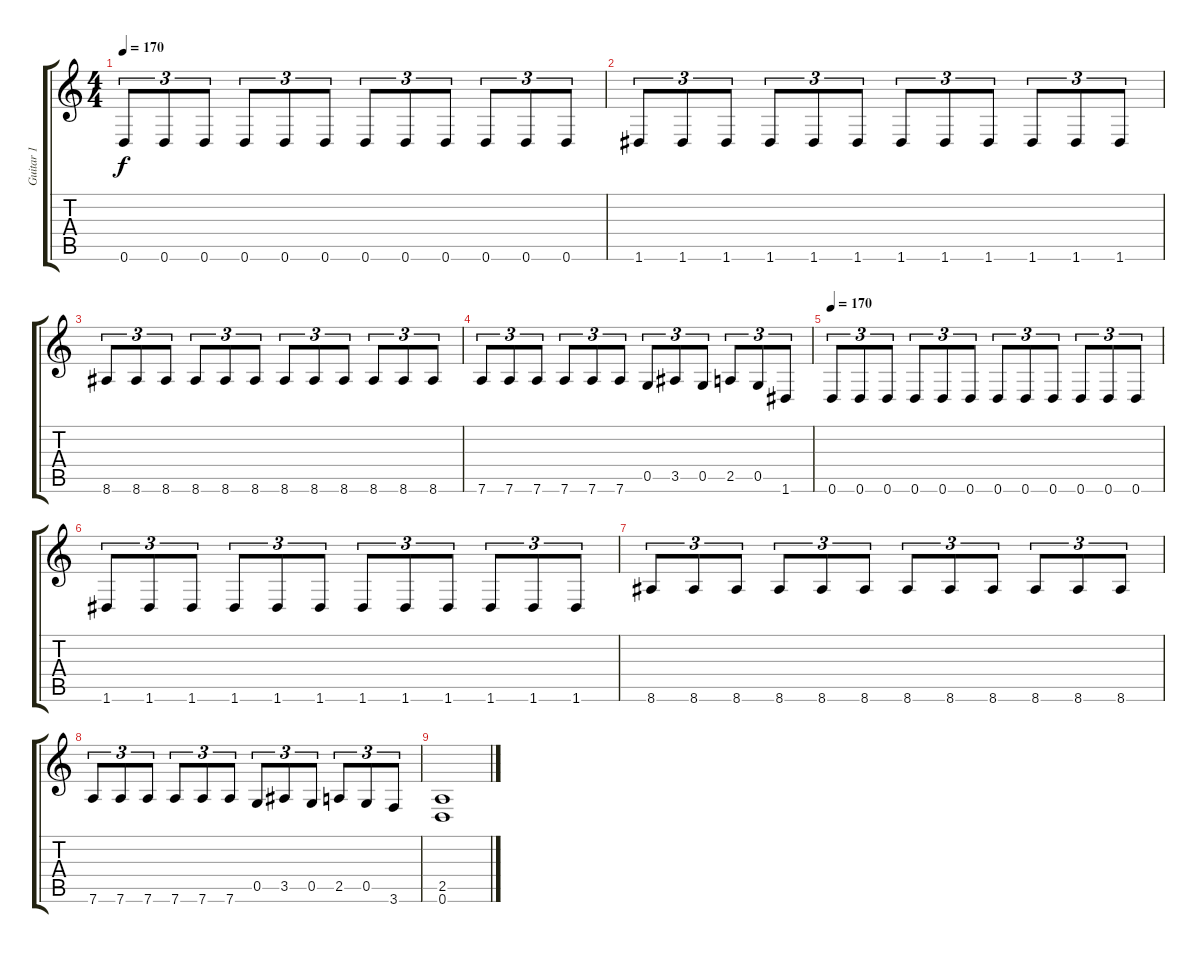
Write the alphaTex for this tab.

\track ("Guitar 1" "Guitar 1") {instrument distortionguitar}
\staff {score tabs}
\tuning (D4 A3 F3 C3 G2 D2) {hide}
\ts (4 4)
\tempo 170
\clef g2
\ks c
0.6.8{tu (3 2) dy f} 0.6.8{tu (3 2)} 0.6.8{tu (3 2)} 0.6.8{tu (3 2)} 0.6.8{tu (3 2)} 0.6.8{tu (3 2)} 0.6.8{tu (3 2)} 0.6.8{tu (3 2)} 0.6.8{tu (3 2)} 0.6.8{tu (3 2)} 0.6.8{tu (3 2)} 0.6.8{tu (3 2)} |
1.6.8{tu (3 2)} 1.6.8{tu (3 2)} 1.6.8{tu (3 2)} 1.6.8{tu (3 2)} 1.6.8{tu (3 2)} 1.6.8{tu (3 2)} 1.6.8{tu (3 2)} 1.6.8{tu (3 2)} 1.6.8{tu (3 2)} 1.6.8{tu (3 2)} 1.6.8{tu (3 2)} 1.6.8{tu (3 2)} |
8.6.8{tu (3 2)} 8.6.8{tu (3 2)} 8.6.8{tu (3 2)} 8.6.8{tu (3 2)} 8.6.8{tu (3 2)} 8.6.8{tu (3 2)} 8.6.8{tu (3 2)} 8.6.8{tu (3 2)} 8.6.8{tu (3 2)} 8.6.8{tu (3 2)} 8.6.8{tu (3 2)} 8.6.8{tu (3 2)} |
7.6.8{tu (3 2)} 7.6.8{tu (3 2)} 7.6.8{tu (3 2)} 7.6.8{tu (3 2)} 7.6.8{tu (3 2)} 7.6.8{tu (3 2)} 0.5.8{tu (3 2)} 3.5.8{tu (3 2)} 0.5.8{tu (3 2)} 2.5.8{tu (3 2)} 0.5.8{tu (3 2)} 1.6.8{tu (3 2)} |
\tempo 170
0.6.8{tu (3 2)} 0.6.8{tu (3 2)} 0.6.8{tu (3 2)} 0.6.8{tu (3 2)} 0.6.8{tu (3 2)} 0.6.8{tu (3 2)} 0.6.8{tu (3 2)} 0.6.8{tu (3 2)} 0.6.8{tu (3 2)} 0.6.8{tu (3 2)} 0.6.8{tu (3 2)} 0.6.8{tu (3 2)} |
1.6.8{tu (3 2)} 1.6.8{tu (3 2)} 1.6.8{tu (3 2)} 1.6.8{tu (3 2)} 1.6.8{tu (3 2) txt ""} 1.6.8{tu (3 2)} 1.6.8{tu (3 2)} 1.6.8{tu (3 2)} 1.6.8{tu (3 2)} 1.6.8{tu (3 2)} 1.6.8{tu (3 2)} 1.6.8{tu (3 2)} |
8.6.8{tu (3 2)} 8.6.8{tu (3 2)} 8.6.8{tu (3 2)} 8.6.8{tu (3 2)} 8.6.8{tu (3 2)} 8.6.8{tu (3 2)} 8.6.8{tu (3 2)} 8.6.8{tu (3 2)} 8.6.8{tu (3 2)} 8.6.8{tu (3 2)} 8.6.8{tu (3 2)} 8.6.8{tu (3 2)} |
7.6.8{tu (3 2)} 7.6.8{tu (3 2)} 7.6.8{tu (3 2)} 7.6.8{tu (3 2)} 7.6.8{tu (3 2)} 7.6.8{tu (3 2)} 0.5.8{tu (3 2)} 3.5.8{tu (3 2)} 0.5.8{tu (3 2)} 2.5.8{tu (3 2)} 0.5.8{tu (3 2)} 3.6.8{tu (3 2)} |
(2.5 0.6).1
